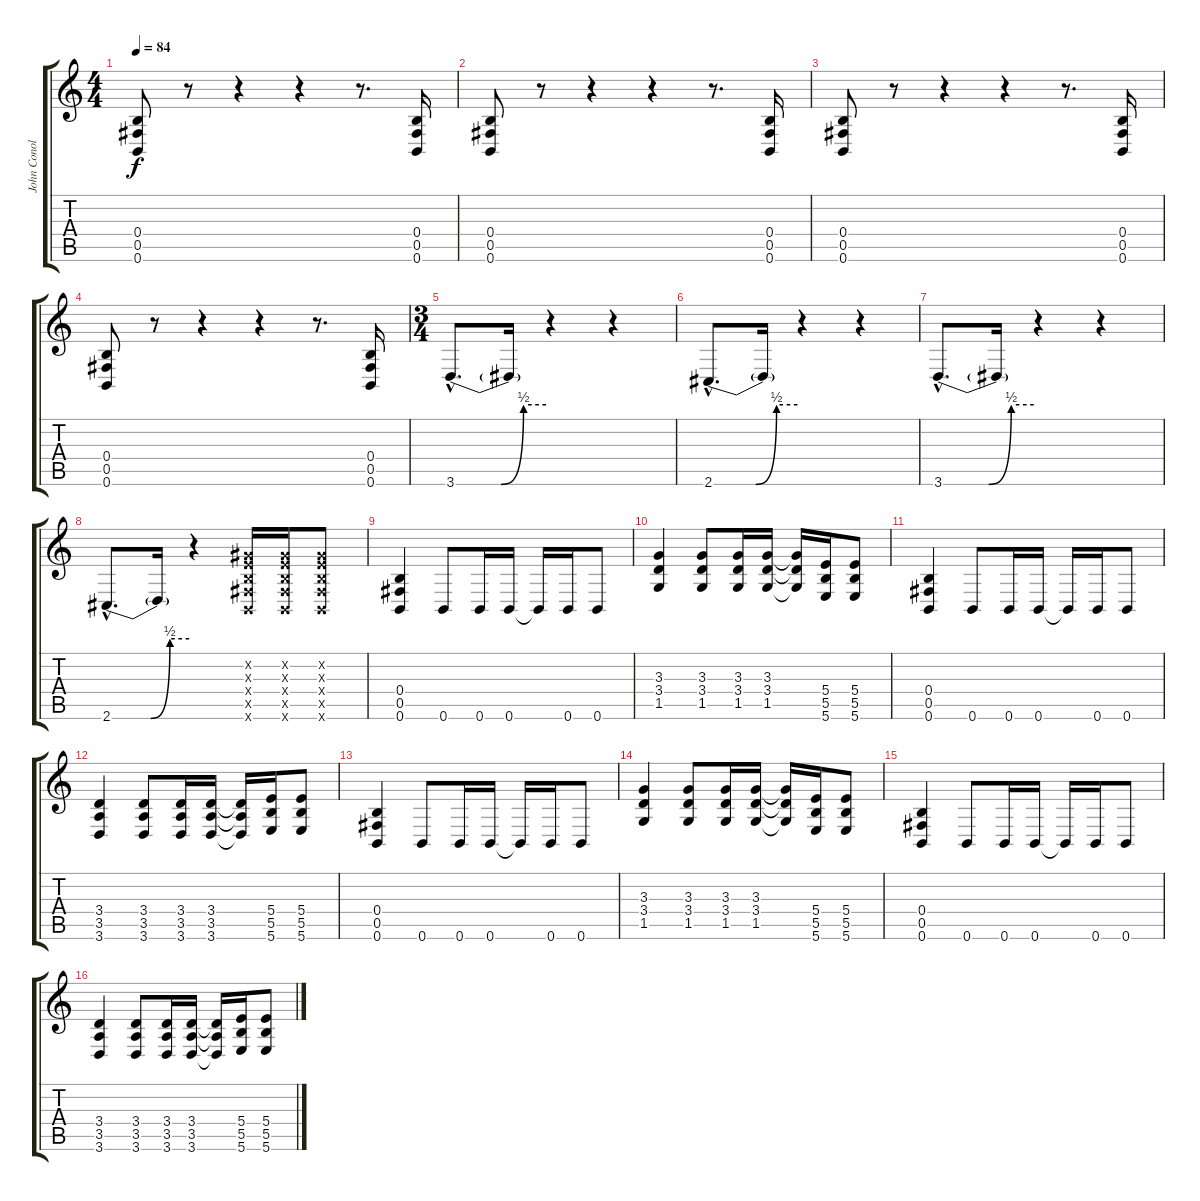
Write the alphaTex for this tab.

\track ("John Conolly - Guitar" "John Conol") {instrument distortionguitar}
\staff {score tabs}
\tuning (Db4 Ab3 E3 B2 Gb2 B1) {hide}
\ts (4 4)
\tempo 84
\clef g2
\ks c
(0.4 0.5 0.6).8{dy f} r.8 r.4 r.4 r.8{d} (0.4 0.5 0.6).16 |
(0.4 0.5 0.6).8 r.8 r.4 r.4 r.8{d} (0.4 0.5 0.6).16 |
(0.4 0.5 0.6).8 r.8 r.4 r.4 r.8{d} (0.4 0.5 0.6).16 |
(0.4 0.5 0.6).8 r.8 r.4 r.4 r.8{d} (0.4 0.5 0.6).16 |
\ts (3 4)
3.6{be (custom 0 0 30 0 45 2 60 2) hac}.8{d} 3.6{t}.16 r.4 r.4 |
2.6{be (custom 0 0 30 0 45 2 60 2) hac}.8{d} 2.6{t}.16 r.4 r.4 |
3.6{be (custom 0 0 30 0 45 2 60 2) hac}.8{d} 3.6{t}.16 r.4 r.4 |
2.6{be (custom 0 0 30 0 45 2 60 2) hac}.8{d} 2.6{t}.16 r.4 (0.2{x} 0.3{x} 0.4{x} 0.5{x} 0.6{x}).16 (0.2{x} 0.3{x} 0.4{x} 0.5{x} 0.6{x}).16 (0.2{x} 0.3{x} 0.4{x} 0.5{x} 0.6{x}).8 |
(0.4 0.5 0.6).4 0.6.8 0.6.16 0.6.16 0.6{t}.16 0.6.16 0.6.8 |
(3.3 3.4 1.5).4 (3.3 3.4 1.5).8 (3.3 3.4 1.5).16 (3.3 3.4 1.5).16 (3.3{t} 3.4{t} 1.5{t}).16 (5.4 5.5 5.6).16 (5.4 5.5 5.6).8 |
(0.4 0.5 0.6).4 0.6.8 0.6.16 0.6.16 0.6{t}.16 0.6.16 0.6.8 |
(3.4 3.5 3.6).4 (3.4 3.5 3.6).8 (3.4 3.5 3.6).16 (3.4 3.5 3.6).16 (3.4{t} 3.5{t} 3.6{t}).16 (5.4 5.5 5.6).16 (5.4 5.5 5.6).8 |
(0.4 0.5 0.6).4 0.6.8 0.6.16 0.6.16 0.6{t}.16 0.6.16 0.6.8 |
(3.3 3.4 1.5).4 (3.3 3.4 1.5).8 (3.3 3.4 1.5).16 (3.3 3.4 1.5).16 (3.3{t} 3.4{t} 1.5{t}).16 (5.4 5.5 5.6).16 (5.4 5.5 5.6).8 |
(0.4 0.5 0.6).4 0.6.8 0.6.16 0.6.16 0.6{t}.16 0.6.16 0.6.8 |
(3.4 3.5 3.6).4 (3.4 3.5 3.6).8 (3.4 3.5 3.6).16 (3.4 3.5 3.6).16 (3.4{t} 3.5{t} 3.6{t}).16 (5.4 5.5 5.6).16 (5.4 5.5 5.6).8
